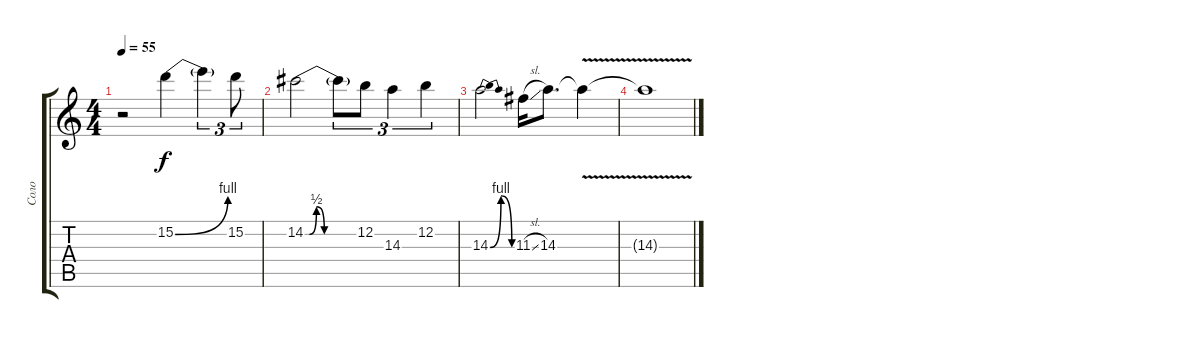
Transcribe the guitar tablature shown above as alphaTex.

\track ("Соло" "Соло") {instrument overdrivenguitar}
\staff {score tabs}
\tuning (E4 B3 G3 D3 A2 E2) {hide}
\ts (4 4)
\tempo 55
\clef g2
\ks c
r.2{dy f} 15.2{be (bend 0 0 60 4)}.4 15.2{t}.4{tu (3 2)} 15.2.8{tu (3 2)} |
14.2{be (custom 0 0 5 0 13 2 22 0 60 0)}.2 14.2{t}.8{tu (3 2)} 12.2.8{tu (3 2)} 14.3.4{tu (3 2)} 12.2.4{tu (3 2)} |
14.3{be (bendrelease 0 0 15 4 40 4 60 0)}.2 11.3{sl}.16 14.3.8{d} 14.3{v t}.4 |
14.3{t}.1
